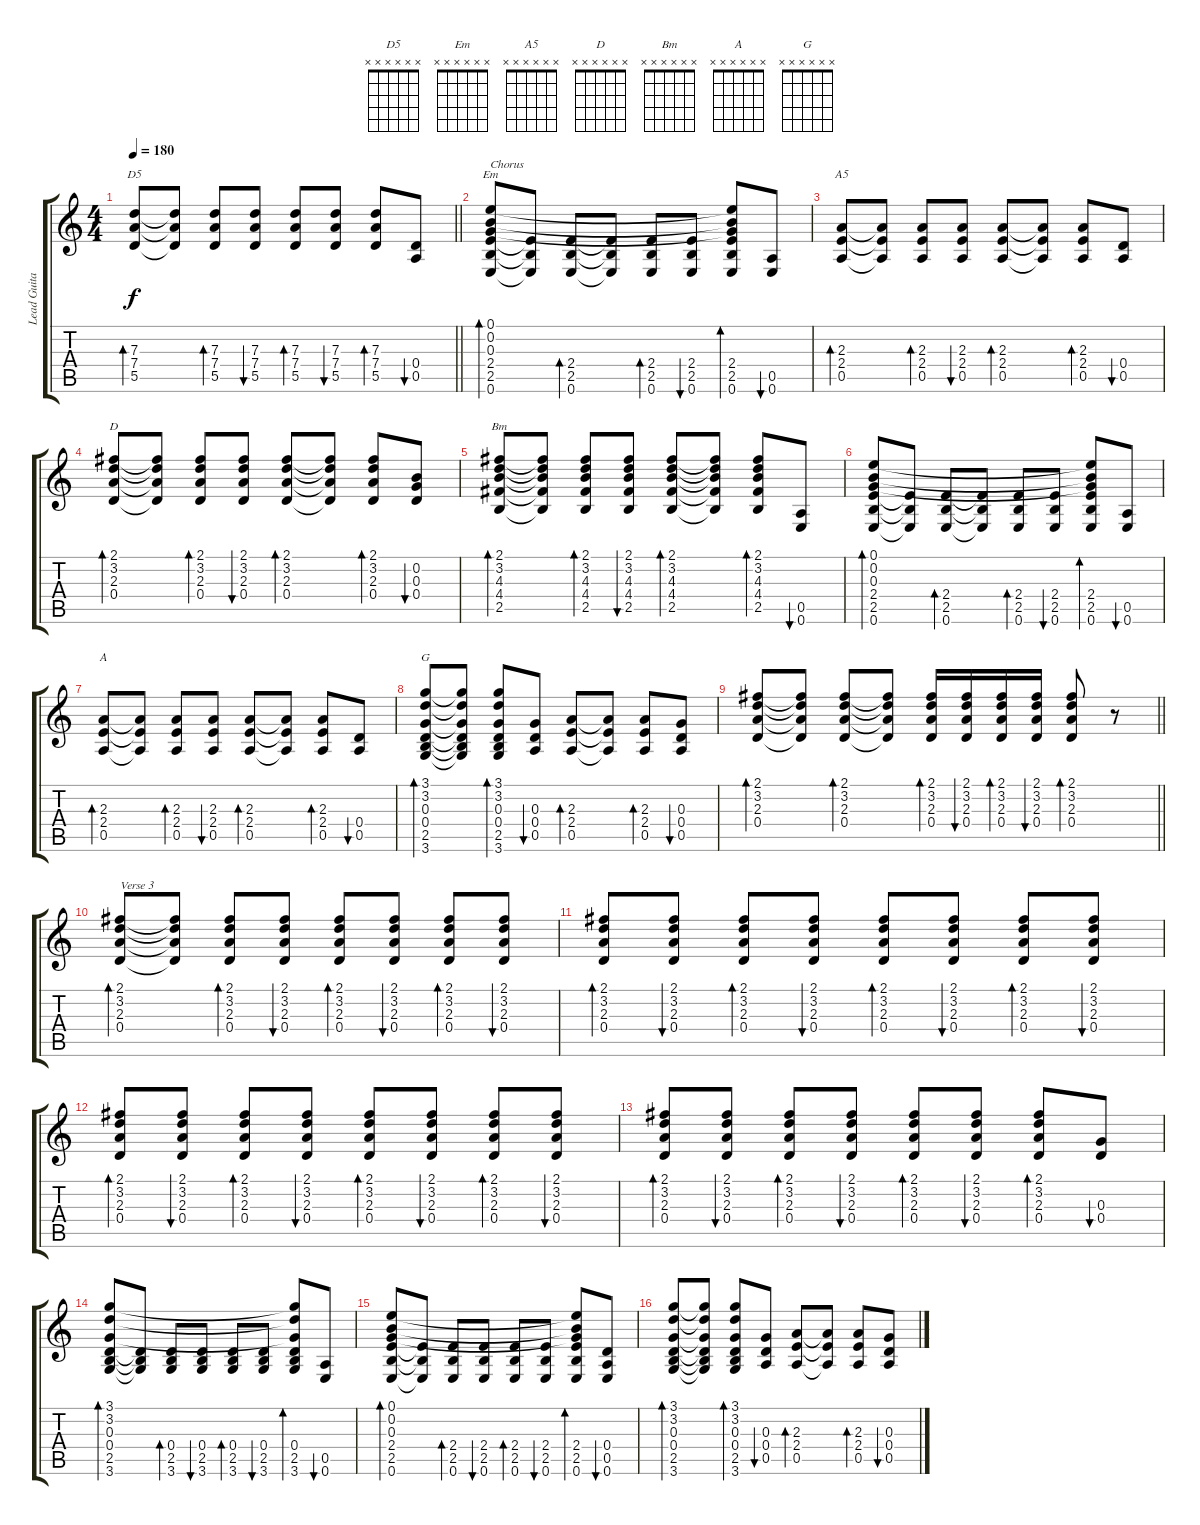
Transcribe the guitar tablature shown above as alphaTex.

\track ("Lead Guitar" "Lead Guita") {instrument distortionguitar}
\staff {score tabs}
\tuning (E4 B3 G3 D3 A2 E2) {hide}
\chord ("D5" x x x x x x)
\chord ("Em" x x x x x x)
\chord ("A5" x x x x x x)
\chord ("D" x x x x x x)
\chord ("Bm" x x x x x x)
\chord ("A" x x x x x x)
\chord ("G" x x x x x x)
\ts (4 4)
\tempo 180
\clef g2
\barLineRight lightlight
\ks c
(7.3 7.4 5.5).8{bd 60 ch "D5" dy f} (7.3{t} 7.4{t} 5.5{t}).8 (7.3 7.4 5.5).8{bd 60} (7.3 7.4 5.5).8{bu 60} (7.3 7.4 5.5).8{bd 60} (7.3 7.4 5.5).8{bu 60} (7.3 7.4 5.5).8{bd 60} (0.4 0.5).8{bu 60} |
(0.1 0.2 0.3 2.4 2.5 0.6).8{bd 60 ch "Em" txt "Chorus"} (2.4{t} 2.5{t} 0.6{t}).8 (2.4 2.5 0.6).8{bd 60} (2.4{t} 2.5{t} 0.6{t}).8 (2.4 2.5 0.6).8{bd 60} (2.4 2.5 0.6).8{bu 60} (0.1{t} 0.2{t} 0.3{t} 2.4 2.5 0.6).8{bd 60} (0.5 0.6).8{bu 60} |
(2.3 2.4 0.5).8{bd 60 ch "A5"} (2.3{t} 2.4{t} 0.5{t}).8 (2.3 2.4 0.5).8{bd 60} (2.3 2.4 0.5).8{bu 60} (2.3 2.4 0.5).8{bd 60} (2.3{t} 2.4{t} 0.5{t}).8 (2.3 2.4 0.5).8{bd 60} (0.4 0.5).8{bu 60} |
(2.1 3.2 2.3 0.4).8{bd 60 ch "D"} (2.1{t} 3.2{t} 2.3{t} 0.4{t}).8 (2.1 3.2 2.3 0.4).8{bd 60} (2.1 3.2 2.3 0.4).8{bu 60} (2.1 3.2 2.3 0.4).8{bd 60} (2.1{t} 3.2{t} 2.3{t} 0.4{t}).8 (2.1 3.2 2.3 0.4).8{bd 60} (0.2 0.3 0.4).8{bu 60} |
(2.1 3.2 4.3 4.4 2.5).8{bd 60 ch "Bm"} (2.1{t} 3.2{t} 4.3{t} 4.4{t} 2.5{t}).8 (2.1 3.2 4.3 4.4 2.5).8{bd 60} (2.1 3.2 4.3 4.4 2.5).8{bu 60} (2.1 3.2 4.3 4.4 2.5).8{bd 60} (2.1{t} 3.2{t} 4.3{t} 4.4{t} 2.5{t}).8 (2.1 3.2 4.3 4.4 2.5).8{bd 60} (0.5 0.6).8{bu 60} |
(0.1 0.2 0.3 2.4 2.5 0.6).8{bd 60} (2.4{t} 2.5{t} 0.6{t}).8 (2.4 2.5 0.6).8{bd 60} (2.4{t} 2.5{t} 0.6{t}).8 (2.4 2.5 0.6).8{bd 60} (2.4 2.5 0.6).8{bu 60} (0.1{t} 0.2{t} 0.3{t} 2.4 2.5 0.6).8{bd 60} (0.5 0.6).8{bu 60} |
(2.3 2.4 0.5).8{bd 60 ch "A"} (2.3{t} 2.4{t} 0.5{t}).8 (2.3 2.4 0.5).8{bd 60} (2.3 2.4 0.5).8{bu 60} (2.3 2.4 0.5).8{bd 60} (2.3{t} 2.4{t} 0.5{t}).8 (2.3 2.4 0.5).8{bd 60} (0.4 0.5).8{bu 60} |
(3.1 3.2 0.3 0.4 2.5 3.6).8{bd 60 ch "G"} (3.1{t} 3.2{t} 0.3{t} 0.4{t} 2.5{t} 3.6{t}).8 (3.1 3.2 0.3 0.4 2.5 3.6).8{bd 60} (0.3 0.4 0.5).8{bu 60} (2.3 2.4 0.5).8{bd 60} (2.3{t} 2.4{t} 0.5{t}).8 (2.3 2.4 0.5).8{bd 60} (0.3 0.4 0.5).8{bu 60} |
\barLineRight lightlight
(2.1 3.2 2.3 0.4).8{bd 60} (2.1{t} 3.2{t} 2.3{t} 0.4{t}).8 (2.1 3.2 2.3 0.4).8{bd 60} (2.1{t} 3.2{t} 2.3{t} 0.4{t}).8 (2.1 3.2 2.3 0.4).16{bd 60} (2.1 3.2 2.3 0.4).16{bu 60} (2.1 3.2 2.3 0.4).16{bd 60} (2.1 3.2 2.3 0.4).16{bu 60} (2.1 3.2 2.3 0.4).8{bd 60} r.8 |
(2.1 3.2 2.3 0.4).8{bd 60 txt "Verse 3"} (2.1{t} 3.2{t} 2.3{t} 0.4{t}).8 (2.1 3.2 2.3 0.4).8{bd 60} (2.1 3.2 2.3 0.4).8{bu 60} (2.1 3.2 2.3 0.4).8{bd 60} (2.1 3.2 2.3 0.4).8{bu 60} (2.1 3.2 2.3 0.4).8{bd 60} (2.1 3.2 2.3 0.4).8{bu 60} |
(2.1 3.2 2.3 0.4).8{bd 60} (2.1 3.2 2.3 0.4).8{bu 60} (2.1 3.2 2.3 0.4).8{bd 60} (2.1 3.2 2.3 0.4).8{bu 60} (2.1 3.2 2.3 0.4).8{bd 60} (2.1 3.2 2.3 0.4).8{bu 60} (2.1 3.2 2.3 0.4).8{bd 60} (2.1 3.2 2.3 0.4).8{bu 60} |
(2.1 3.2 2.3 0.4).8{bd 60} (2.1 3.2 2.3 0.4).8{bu 60} (2.1 3.2 2.3 0.4).8{bd 60} (2.1 3.2 2.3 0.4).8{bu 60} (2.1 3.2 2.3 0.4).8{bd 60} (2.1 3.2 2.3 0.4).8{bu 60} (2.1 3.2 2.3 0.4).8{bd 60} (2.1 3.2 2.3 0.4).8{bu 60} |
(2.1 3.2 2.3 0.4).8{bd 60} (2.1 3.2 2.3 0.4).8{bu 60} (2.1 3.2 2.3 0.4).8{bd 60} (2.1 3.2 2.3 0.4).8{bu 60} (2.1 3.2 2.3 0.4).8{bd 60} (2.1 3.2 2.3 0.4).8{bu 60} (2.1 3.2 2.3 0.4).8{bd 60} (0.3 0.4).8{bu 60} |
(3.1 3.2 0.3 0.4 2.5 3.6).8{bd 60} (0.4{t} 2.5{t} 3.6{t}).8 (0.4 2.5 3.6).8{bd 60} (0.4 2.5 3.6).8{bu 60} (0.4 2.5 3.6).8{bd 60} (0.4 2.5 3.6).8{bu 60} (3.1{t} 3.2{t} 0.3{t} 0.4 2.5 3.6).8{bd 60} (0.5 0.6).8{bu 60} |
(0.1 0.2 0.3 2.4 2.5 0.6).8{bd 60} (2.4{t} 2.5{t} 0.6{t}).8 (2.4 2.5 0.6).8{bd 60} (2.4 2.5 0.6).8{bu 60} (2.4 2.5 0.6).8{bd 60} (2.4 2.5 0.6).8{bu 60} (0.1{t} 0.2{t} 0.3{t} 2.4 2.5 0.6).8{bd 60} (0.4 0.5 0.6).8{bu 60} |
(3.1 3.2 0.3 0.4 2.5 3.6).8{bd 60} (3.1{t} 3.2{t} 0.3{t} 0.4{t} 2.5{t} 3.6{t}).8 (3.1 3.2 0.3 0.4 2.5 3.6).8{bd 60} (0.3 0.4 0.5).8{bu 60} (2.3 2.4 0.5).8{bd 60} (2.3{t} 2.4{t} 0.5{t}).8 (2.3 2.4 0.5).8{bd 60} (0.3 0.4 0.5).8{bu 60}
